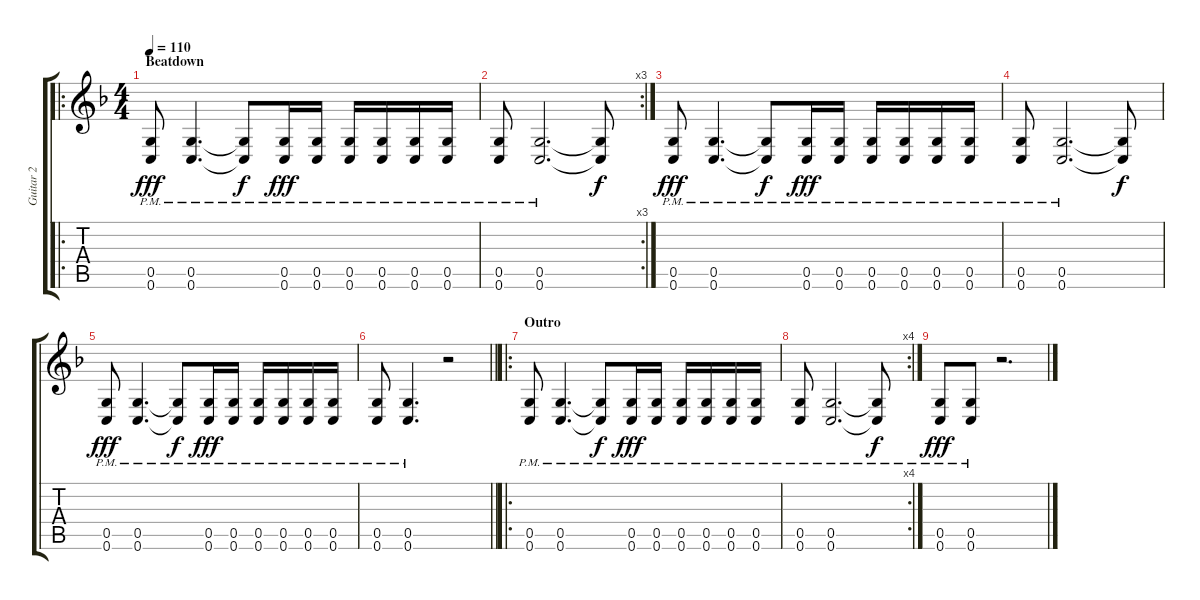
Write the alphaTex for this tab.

\track ("Guitar 2" "Guitar 2") {instrument distortionguitar}
\staff {score tabs}
\tuning (D4 A3 F3 C3 G2 C2) {hide}
\ro
\ts (4 4)
\section ("" "Beatdown")
\tempo 110
\clef g2
\ks f
(0.5{pm} 0.6{pm}).8{dy fff} (0.5{pm} 0.6{pm}).4{d} (0.5{pm t} 0.6{pm t}).8{dy f} (0.5{pm} 0.6{pm}).16{dy fff} (0.5{pm} 0.6{pm}).16 (0.5{pm} 0.6{pm}).16 (0.5{pm} 0.6{pm}).16 (0.5{pm} 0.6{pm}).16 (0.5{pm} 0.6{pm}).16 |
\rc 3
(0.5{pm} 0.6{pm}).8 (0.5{pm} 0.6{pm}).2{d} (0.5{t} 0.6{t}).8{dy f} |
(0.5{pm} 0.6{pm}).8{dy fff} (0.5{pm} 0.6{pm}).4{d} (0.5{pm t} 0.6{pm t}).8{dy f} (0.5{pm} 0.6{pm}).16{dy fff} (0.5{pm} 0.6{pm}).16 (0.5{pm} 0.6{pm}).16 (0.5{pm} 0.6{pm}).16 (0.5{pm} 0.6{pm}).16 (0.5{pm} 0.6{pm}).16 |
(0.5{pm} 0.6{pm}).8 (0.5{pm} 0.6{pm}).2{d} (0.5{t} 0.6{t}).8{dy f} |
(0.5{pm} 0.6{pm}).8{dy fff} (0.5{pm} 0.6{pm}).4{d} (0.5{pm t} 0.6{pm t}).8{dy f} (0.5{pm} 0.6{pm}).16{dy fff} (0.5{pm} 0.6{pm}).16 (0.5{pm} 0.6{pm}).16 (0.5{pm} 0.6{pm}).16 (0.5{pm} 0.6{pm}).16 (0.5{pm} 0.6{pm}).16 |
\barLineRight lightlight
(0.5{pm} 0.6{pm}).8 (0.5{pm} 0.6{pm}).4{d} r.2 |
\ro
\section ("" "Outro")
(0.5{pm} 0.6{pm}).8 (0.5{pm} 0.6{pm}).4{d} (0.5{pm t} 0.6{pm t}).8{dy f} (0.5{pm} 0.6{pm}).16{dy fff} (0.5{pm} 0.6{pm}).16 (0.5{pm} 0.6{pm}).16 (0.5{pm} 0.6{pm}).16 (0.5{pm} 0.6{pm}).16 (0.5{pm} 0.6{pm}).16 |
\rc 4
(0.5{pm} 0.6{pm}).8 (0.5{pm} 0.6{pm}).2{d} (0.5{pm t} 0.6{pm t}).8{dy f} |
(0.5{pm} 0.6{pm}).8{dy fff} (0.5{pm} 0.6{pm}).8 r.2{d}
